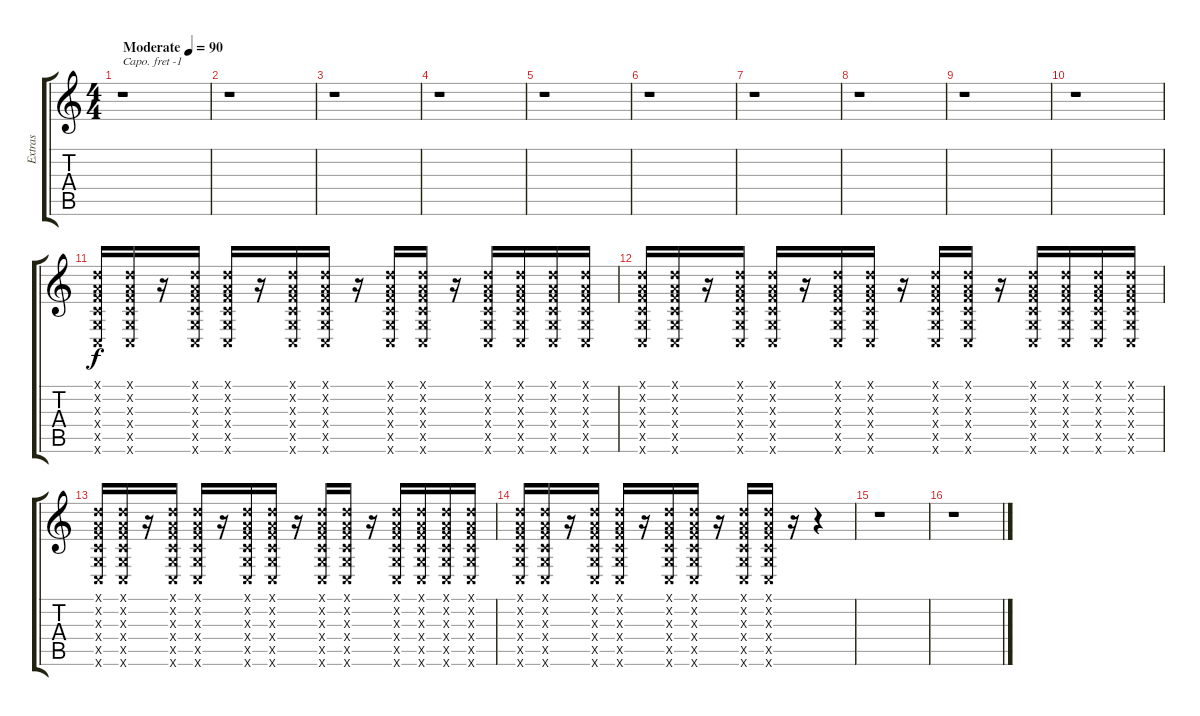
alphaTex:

\track ("Extras" "Extras") {instrument electricguitarclean}
\staff {score tabs}
\capo -1
\tuning (Eb4 Bb3 Gb3 Db3 Ab2 Db2) {hide}
\ts (4 4)
\tempo (90 "Moderate")
\clef g2
\ks c
r.1{dy f instrument electricguitarclean} |
r.1 |
r.1 |
r.1 |
r.1 |
r.1 |
r.1 |
r.1 |
r.1 |
r.1 |
(0.1{x} 0.2{x} 0.3{x} 0.4{x} 0.5{x} 0.6{x}).16 (0.1{x} 0.2{x} 0.3{x} 0.4{x} 0.5{x} 0.6{x}).16 r.16 (0.1{x} 0.2{x} 0.3{x} 0.4{x} 0.5{x} 0.6{x}).16 (0.1{x} 0.2{x} 0.3{x} 0.4{x} 0.5{x} 0.6{x}).16 r.16 (0.1{x} 0.2{x} 0.3{x} 0.4{x} 0.5{x} 0.6{x}).16 (0.1{x} 0.2{x} 0.3{x} 0.4{x} 0.5{x} 0.6{x}).16 r.16 (0.1{x} 0.2{x} 0.3{x} 0.4{x} 0.5{x} 0.6{x}).16 (0.1{x} 0.2{x} 0.3{x} 0.4{x} 0.5{x} 0.6{x}).16 r.16 (0.1{x} 0.2{x} 0.3{x} 0.4{x} 0.5{x} 0.6{x}).16 (0.1{x} 0.2{x} 0.3{x} 0.4{x} 0.5{x} 0.6{x}).16 (0.1{x} 0.2{x} 0.3{x} 0.4{x} 0.5{x} 0.6{x}).16 (0.1{x} 0.2{x} 0.3{x} 0.4{x} 0.5{x} 0.6{x}).16 |
(0.1{x} 0.2{x} 0.3{x} 0.4{x} 0.5{x} 0.6{x}).16 (0.1{x} 0.2{x} 0.3{x} 0.4{x} 0.5{x} 0.6{x}).16 r.16 (0.1{x} 0.2{x} 0.3{x} 0.4{x} 0.5{x} 0.6{x}).16 (0.1{x} 0.2{x} 0.3{x} 0.4{x} 0.5{x} 0.6{x}).16 r.16 (0.1{x} 0.2{x} 0.3{x} 0.4{x} 0.5{x} 0.6{x}).16 (0.1{x} 0.2{x} 0.3{x} 0.4{x} 0.5{x} 0.6{x}).16 r.16 (0.1{x} 0.2{x} 0.3{x} 0.4{x} 0.5{x} 0.6{x}).16 (0.1{x} 0.2{x} 0.3{x} 0.4{x} 0.5{x} 0.6{x}).16 r.16 (0.1{x} 0.2{x} 0.3{x} 0.4{x} 0.5{x} 0.6{x}).16 (0.1{x} 0.2{x} 0.3{x} 0.4{x} 0.5{x} 0.6{x}).16 (0.1{x} 0.2{x} 0.3{x} 0.4{x} 0.5{x} 0.6{x}).16 (0.1{x} 0.2{x} 0.3{x} 0.4{x} 0.5{x} 0.6{x}).16 |
(0.1{x} 0.2{x} 0.3{x} 0.4{x} 0.5{x} 0.6{x}).16 (0.1{x} 0.2{x} 0.3{x} 0.4{x} 0.5{x} 0.6{x}).16 r.16 (0.1{x} 0.2{x} 0.3{x} 0.4{x} 0.5{x} 0.6{x}).16 (0.1{x} 0.2{x} 0.3{x} 0.4{x} 0.5{x} 0.6{x}).16 r.16 (0.1{x} 0.2{x} 0.3{x} 0.4{x} 0.5{x} 0.6{x}).16 (0.1{x} 0.2{x} 0.3{x} 0.4{x} 0.5{x} 0.6{x}).16 r.16 (0.1{x} 0.2{x} 0.3{x} 0.4{x} 0.5{x} 0.6{x}).16 (0.1{x} 0.2{x} 0.3{x} 0.4{x} 0.5{x} 0.6{x}).16 r.16 (0.1{x} 0.2{x} 0.3{x} 0.4{x} 0.5{x} 0.6{x}).16 (0.1{x} 0.2{x} 0.3{x} 0.4{x} 0.5{x} 0.6{x}).16 (0.1{x} 0.2{x} 0.3{x} 0.4{x} 0.5{x} 0.6{x}).16 (0.1{x} 0.2{x} 0.3{x} 0.4{x} 0.5{x} 0.6{x}).16 |
(0.1{x} 0.2{x} 0.3{x} 0.4{x} 0.5{x} 0.6{x}).16 (0.1{x} 0.2{x} 0.3{x} 0.4{x} 0.5{x} 0.6{x}).16 r.16 (0.1{x} 0.2{x} 0.3{x} 0.4{x} 0.5{x} 0.6{x}).16 (0.1{x} 0.2{x} 0.3{x} 0.4{x} 0.5{x} 0.6{x}).16 r.16 (0.1{x} 0.2{x} 0.3{x} 0.4{x} 0.5{x} 0.6{x}).16 (0.1{x} 0.2{x} 0.3{x} 0.4{x} 0.5{x} 0.6{x}).16 r.16 (0.1{x} 0.2{x} 0.3{x} 0.4{x} 0.5{x} 0.6{x}).16 (0.1{x} 0.2{x} 0.3{x} 0.4{x} 0.5{x} 0.6{x}).16 r.16 r.4 |
r.1 |
r.1
